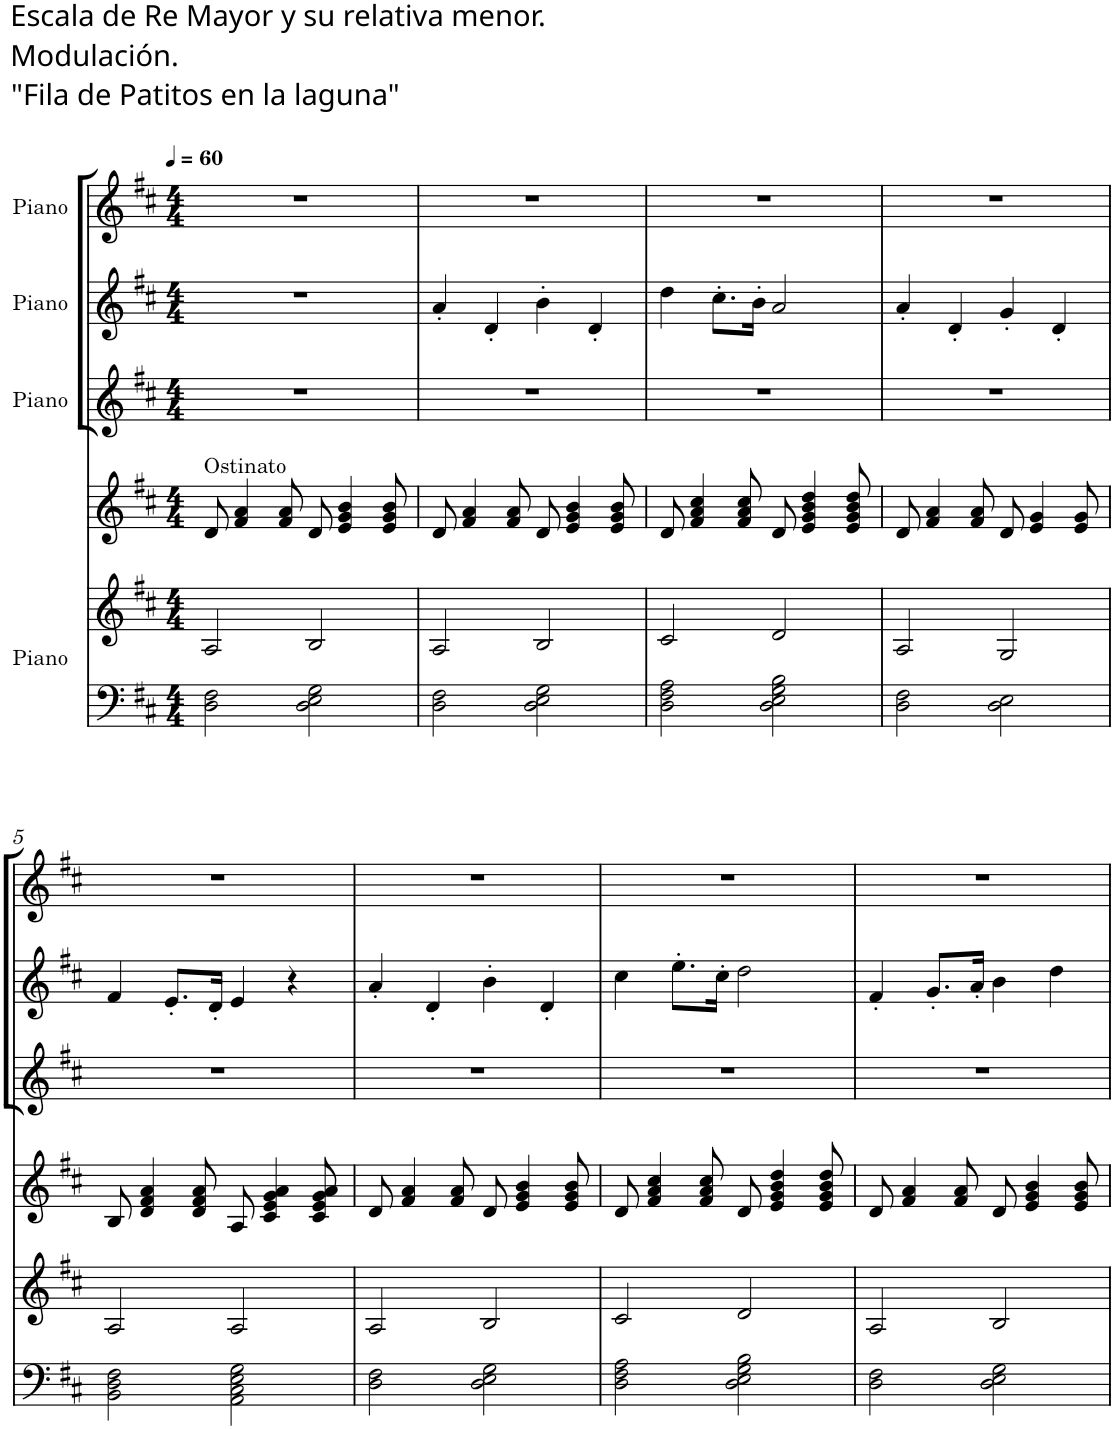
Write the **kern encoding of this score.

**kern	**kern	**kern	**kern	**kern	**kern
*part5	*part5	*part4	*part3	*part2	*part1
*staff6	*staff5	*staff4	*staff3	*staff2	*staff1
*I"Piano	*	*I"Piano	*I"Piano	*I"Piano	*I"Piano
*I'Pno	*	*I'Pno	*I'Pno	*I'Pno	*I'Pno
*clefF4	*clefG2	*clefG2	*clefG2	*clefG2	*clefG2
*k[f#c#]	*k[f#c#]	*k[f#c#]	*k[f#c#]	*k[f#c#]	*k[f#c#]
*M4/4	*M4/4	*M4/4	*M4/4	*M4/4	*M4/4
*MM60	*MM60	*MM60	*MM60	*MM60	*MM60
=1	=1	=1	=1	=1	=1
!	!	!LO:TX:a:t=Ostinato	!	!	!
2D\ 2F#\	2A/	8d/	1r	1r	1r
.	.	4f#/ 4a/	.	.	.
.	.	8f#/ 8a/	.	.	.
2D\ 2E\ 2G\	2B/	8d/	.	.	.
.	.	4e/ 4g/ 4b/	.	.	.
.	.	8e/ 8g/ 8b/	.	.	.
=2	=2	=2	=2	=2	=2
2D\ 2F#\	2A/	8d/	1r	4a'/	1r
.	.	4f#/ 4a/	.	.	.
.	.	.	.	4d'/	.
.	.	8f#/ 8a/	.	.	.
2D\ 2E\ 2G\	2B/	8d/	.	4b'\	.
.	.	4e/ 4g/ 4b/	.	.	.
.	.	.	.	4d'/	.
.	.	8e/ 8g/ 8b/	.	.	.
=3	=3	=3	=3	=3	=3
2D\ 2F#\ 2A\	2c#/	8d/	1r	4dd\	1r
.	.	4f#/ 4a/ 4cc#/	.	.	.
.	.	.	.	8.cc#'\L	.
.	.	8f#/ 8a/ 8cc#/	.	.	.
.	.	.	.	16b'\Jk	.
2D\ 2E\ 2G\ 2B\	2d/	8d/	.	2a/	.
.	.	4e/ 4g/ 4b/ 4dd/	.	.	.
.	.	8e/ 8g/ 8b/ 8dd/	.	.	.
=4	=4	=4	=4	=4	=4
2D\ 2F#\	2A/	8d/	1r	4a'/	1r
.	.	4f#/ 4a/	.	.	.
.	.	.	.	4d'/	.
.	.	8f#/ 8a/	.	.	.
2D\ 2E\	2G/	8d/	.	4g'/	.
.	.	4e/ 4g/	.	.	.
.	.	.	.	4d'/	.
.	.	8e/ 8g/	.	.	.
!!LO:LB:g=z
=5	=5	=5	=5	=5	=5
2BB\ 2D\ 2F#\	2A/	8B/	1r	4f#/	1r
.	.	4d/ 4f#/ 4a/	.	.	.
.	.	.	.	8.e'/L	.
.	.	8d/ 8f#/ 8a/	.	.	.
.	.	.	.	16d'/Jk	.
2AA\ 2C#\ 2E\ 2G\	2A/	8A/	.	4e/	.
.	.	4c#/ 4e/ 4g/ 4a/	.	.	.
.	.	.	.	4r	.
.	.	8c#/ 8e/ 8g/ 8a/	.	.	.
=6	=6	=6	=6	=6	=6
2D\ 2F#\	2A/	8d/	1r	4a'/	1r
.	.	4f#/ 4a/	.	.	.
.	.	.	.	4d'/	.
.	.	8f#/ 8a/	.	.	.
2D\ 2E\ 2G\	2B/	8d/	.	4b'\	.
.	.	4e/ 4g/ 4b/	.	.	.
.	.	.	.	4d'/	.
.	.	8e/ 8g/ 8b/	.	.	.
=7	=7	=7	=7	=7	=7
2D\ 2F#\ 2A\	2c#/	8d/	1r	4cc#\	1r
.	.	4f#/ 4a/ 4cc#/	.	.	.
.	.	.	.	8.ee'\L	.
.	.	8f#/ 8a/ 8cc#/	.	.	.
.	.	.	.	16cc#'\Jk	.
2D\ 2E\ 2G\ 2B\	2d/	8d/	.	2dd\	.
.	.	4e/ 4g/ 4b/ 4dd/	.	.	.
.	.	8e/ 8g/ 8b/ 8dd/	.	.	.
=8	=8	=8	=8	=8	=8
2D\ 2F#\	2A/	8d/	1r	4f#'/	1r
.	.	4f#/ 4a/	.	.	.
.	.	.	.	8.g'/L	.
.	.	8f#/ 8a/	.	.	.
.	.	.	.	16a'/Jk	.
2D\ 2E\ 2G\	2B/	8d/	.	4b\	.
.	.	4e/ 4g/ 4b/	.	.	.
.	.	.	.	4dd\	.
.	.	8e/ 8g/ 8b/	.	.	.
=	=	=	=	=	=
*-	*-	*-	*-	*-	*-
